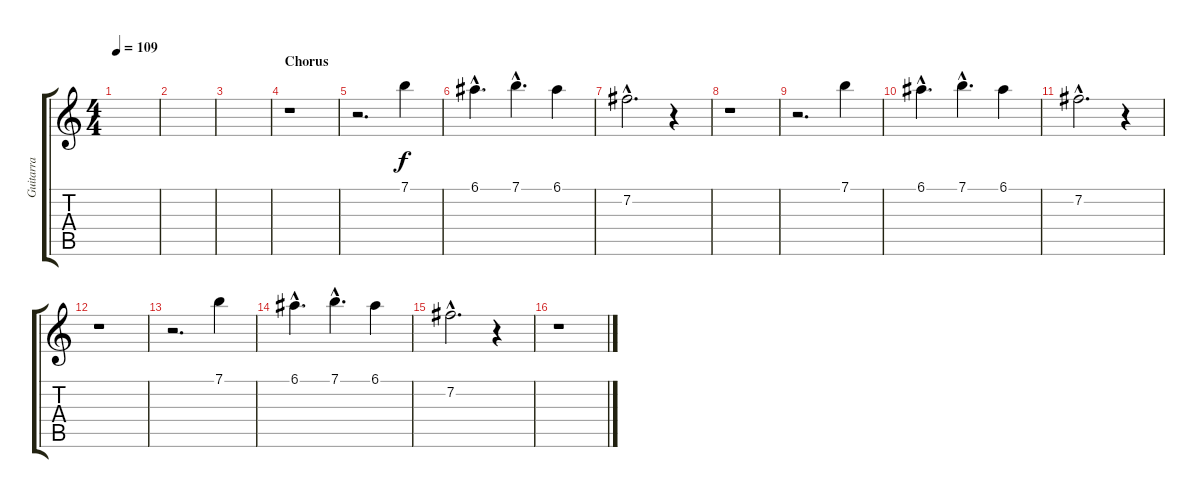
\track ("Guitarra" "Guitarra") {instrument electricguitarjazz}
\staff {score tabs}
\tuning (E4 B3 G3 D3 A2 E2) {hide}
\ts (4 4)
\tempo 109
\clef g2
\ks c
|
|
|
\section ("" "Chorus")
r.1 |
r.2{d} 7.1.4{instrument distortionguitar} |
6.1{hac}.4{d instrument distortionguitar} 7.1{hac}.4{d} 6.1.4 |
7.2{hac}.2{d instrument distortionguitar} r.4 |
r.1 |
r.2{d} 7.1.4{instrument distortionguitar} |
6.1{hac}.4{d instrument distortionguitar} 7.1{hac}.4{d} 6.1.4 |
7.2{hac}.2{d instrument distortionguitar} r.4 |
r.1 |
r.2{d} 7.1.4{instrument distortionguitar} |
6.1{hac}.4{d instrument distortionguitar} 7.1{hac}.4{d} 6.1.4 |
7.2{hac}.2{d instrument distortionguitar} r.4 |
r.1
